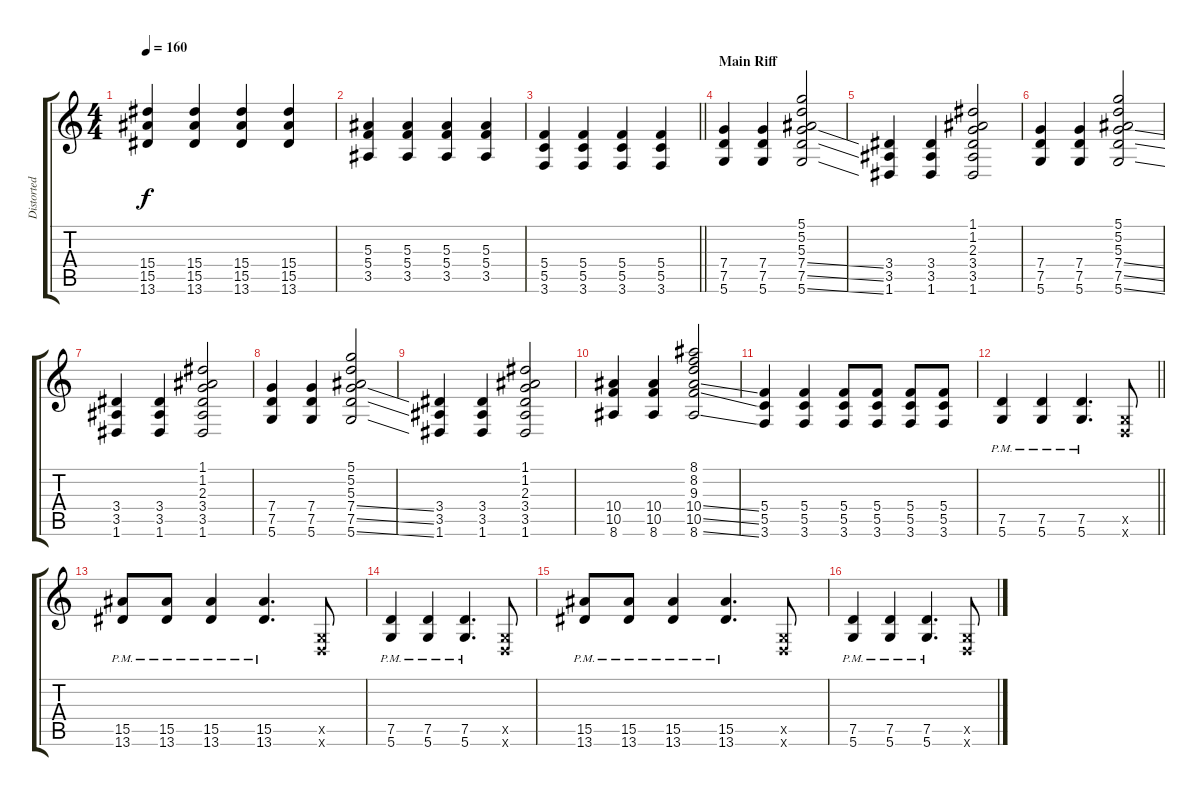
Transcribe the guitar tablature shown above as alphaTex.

\track ("Distorted Rhythm" "Distorted ") {instrument overdrivenguitar}
\staff {score tabs}
\tuning (D4 A3 F3 C3 G2 D2) {hide}
\ts (4 4)
\tempo 160
\clef g2
\ks c
(15.4 15.5 13.6).4{dy f} (15.4 15.5 13.6).4 (15.4 15.5 13.6).4 (15.4 15.5 13.6).4 |
(5.3 5.4 3.5).4 (5.3 5.4 3.5).4 (5.3 5.4 3.5).4 (5.3 5.4 3.5).4 |
\barLineRight lightlight
(5.4 5.5 3.6).4 (5.4 5.5 3.6).4 (5.4 5.5 3.6).4 (5.4 5.5 3.6).4 |
\section ("" "Main Riff")
(7.4 7.5 5.6).4 (7.4 7.5 5.6).4 (5.1 5.2 5.3 7.4{ss} 7.5{ss} 5.6{ss}).2 |
(3.4 3.5 1.6).4 (3.4 3.5 1.6).4 (1.1 1.2 2.3 3.4 3.5 1.6).2 |
(7.4 7.5 5.6).4 (7.4 7.5 5.6).4 (5.1 5.2 5.3 7.4{ss} 7.5{ss} 5.6{ss}).2 |
(3.4 3.5 1.6).4 (3.4 3.5 1.6).4 (1.1 1.2 2.3 3.4 3.5 1.6).2 |
(7.4 7.5 5.6).4 (7.4 7.5 5.6).4 (5.1 5.2 5.3 7.4{ss} 7.5{ss} 5.6{ss}).2 |
(3.4 3.5 1.6).4 (3.4 3.5 1.6).4 (1.1 1.2 2.3 3.4 3.5 1.6).2 |
(10.4 10.5 8.6).4 (10.4 10.5 8.6).4 (8.1 8.2 9.3 10.4{ss} 10.5{ss} 8.6{ss}).2 |
(5.4 5.5 3.6).4 (5.4 5.5 3.6).4 (5.4 5.5 3.6).8 (5.4 5.5 3.6).8 (5.4 5.5 3.6).8 (5.4 5.5 3.6).8 |
\barLineRight lightlight
(7.5{pm} 5.6{pm}).4 (7.5{pm} 5.6{pm}).4 (7.5{pm} 5.6{pm}).4{d} (0.5{x} 0.6{x}).8 |
(15.5{pm} 13.6{pm}).8 (15.5{pm} 13.6{pm}).8 (15.5{pm} 13.6{pm}).4 (15.5{pm} 13.6{pm}).4{d} (0.5{x} 0.6{x}).8 |
(7.5{pm} 5.6{pm}).4 (7.5{pm} 5.6{pm}).4 (7.5{pm} 5.6{pm}).4{d} (0.5{x} 0.6{x}).8 |
(15.5{pm} 13.6{pm}).8 (15.5{pm} 13.6{pm}).8 (15.5{pm} 13.6{pm}).4 (15.5{pm} 13.6{pm}).4{d} (0.5{x} 0.6{x}).8 |
(7.5{pm} 5.6{pm}).4 (7.5{pm} 5.6{pm}).4 (7.5{pm} 5.6{pm}).4{d} (0.5{x} 0.6{x}).8
